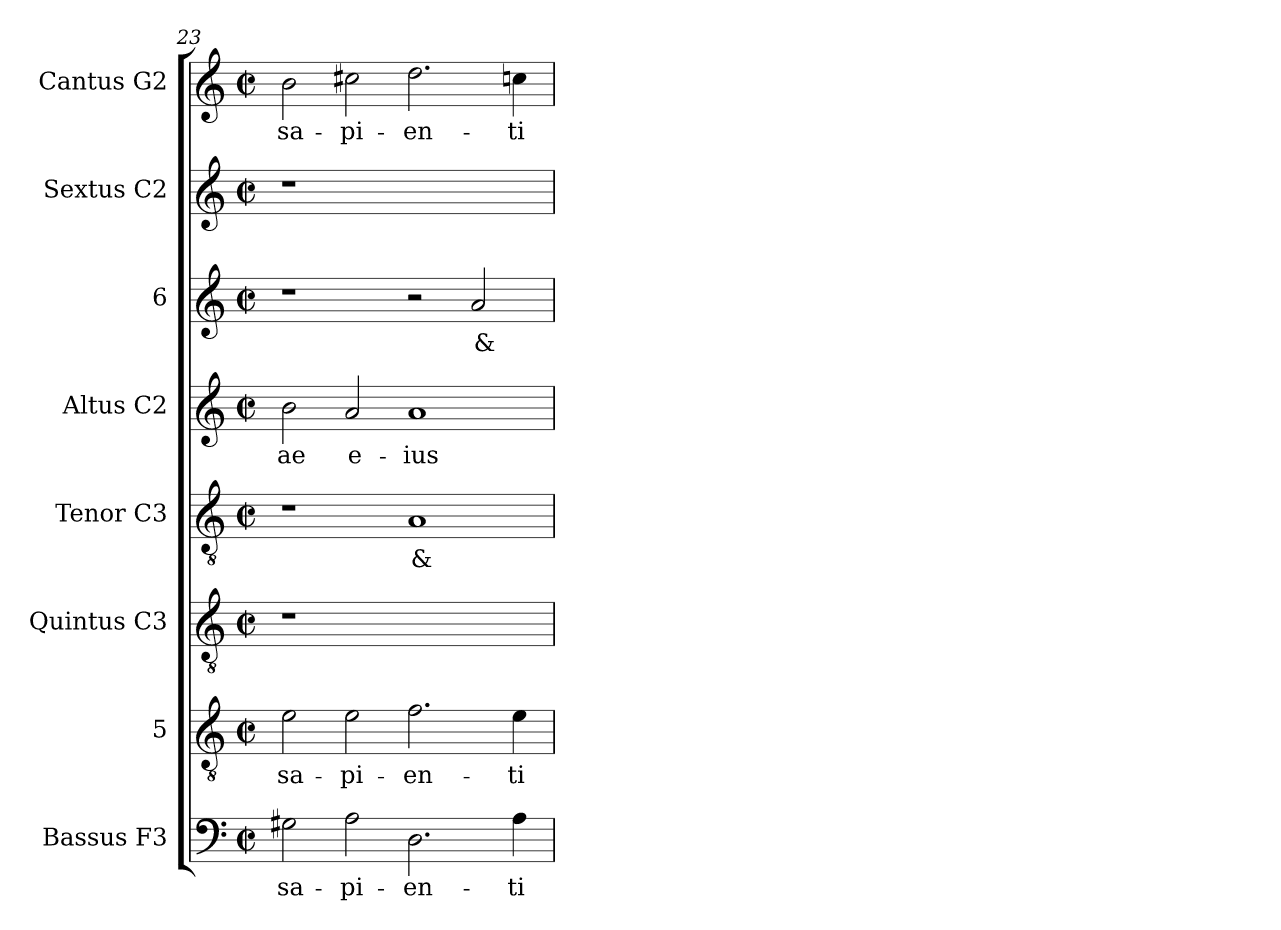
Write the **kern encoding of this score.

**kern	**text	**kern	**text	**kern	**kern	**text	**kern	**text	**kern	**text	**kern	**kern	**text
*part8	*part8	*part7	*part7	*part6	*part5	*part5	*part4	*part4	*part3	*part3	*part2	*part1	*part1
*staff8	*staff8	*staff7	*staff7	*staff6	*staff5	*staff5	*staff4	*staff4	*staff3	*staff3	*staff2	*staff1	*staff1
*I"Bassus  F3	*	*I"5	*	*I"Quintus  C3	*I"Tenor  C3	*	*I"Altus  C2	*	*I"6	*	*I"Sextus  C2	*I"Cantus  G2	*
*I'B	*	*	*	*	*I'T	*	*I'A	*	*	*	*	*I'C	*
*clefF4	*	*clefGv2	*	*clefGv2	*clefGv2	*	*clefG2	*	*clefG2	*	*clefG2	*clefG2	*
*k[]	*	*k[]	*	*k[]	*k[]	*	*k[]	*	*k[]	*	*k[]	*k[]	*
*C:	*	*C:	*	*C:	*C:	*	*C:	*	*C:	*	*C:	*C:	*
*M2/2	*	*M2/2	*	*M2/2	*M2/2	*	*M2/2	*	*M2/2	*	*M2/2	*M2/2	*
*met(c|)	*	*met(c|)	*	*met(c|)	*met(c|)	*	*met(c|)	*	*met(c|)	*	*met(c|)	*met(c|)	*
=23	=23	=23	=23	=23	=23	=23	=23	=23	=23	=23	=23	=23	=23
!	!LO:LY:b:cj	!	!LO:LY:b:cj	!	!	!	!	!LO:LY:b:cj	!	!	!	!	!LO:LY:b:cj
2G#X\	sa-	2e\	sa-	1r	1r	.	2b\	-ae	1r	.	1r	2b\	sa-
!	!LO:LY:b:cj	!	!LO:LY:b:cj	!	!	!	!	!LO:LY:b:cj	!	!	!	!	!LO:LY:b:cj
2A\	-pi-	2e\	-pi-	.	.	.	2a/	e-	.	.	.	2cc#X\	-pi-
!	!LO:LY:b:cj	!	!LO:LY:b:cj	!	!	!LO:LY:b:cj	!	!LO:LY:b:cj	!	!	!	!	!LO:LY:b:cj
2.D\	-en-	2.f\	-en-	1ryy	1A	&	1a	-ius	2r	.	1ryy	2.dd\	-en-
!	!	!	!	!	!	!	!	!	!	!LO:LY:b:cj	!	!	!
.	.	.	.	.	.	.	.	.	2a/	&	.	.	.
!	!LO:LY:b:cj	!	!LO:LY:b:cj	!	!	!	!	!	!	!	!	!	!LO:LY:b:cj
4A\	-ti-	4e\	-ti-	.	.	.	.	.	.	.	.	4ccn\	-ti-
=	=	=	=	=	=	=	=	=	=	=	=	=	=
*-	*-	*-	*-	*-	*-	*-	*-	*-	*-	*-	*-	*-	*-
